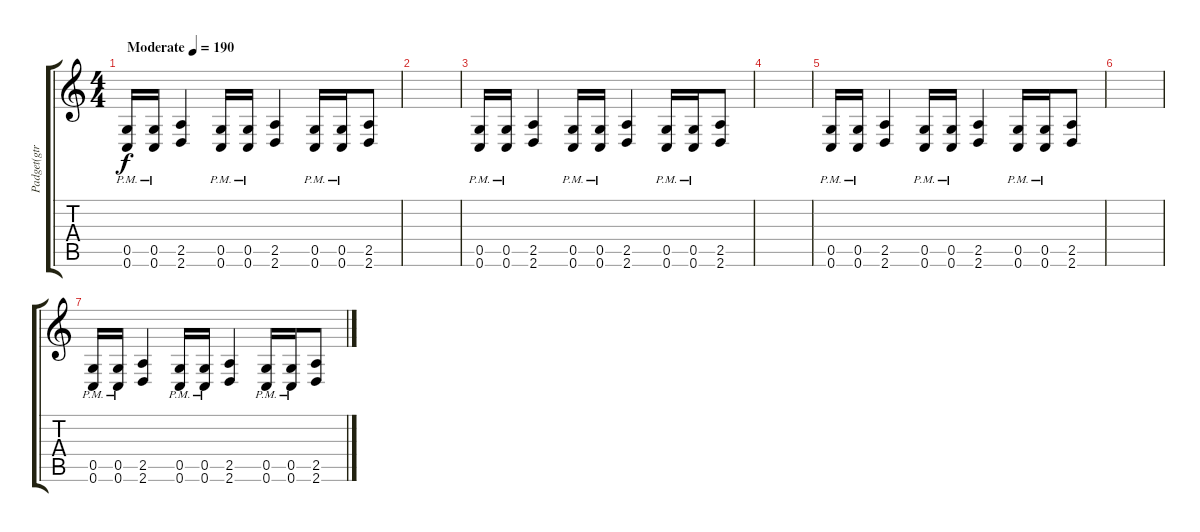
\track ("Padget(gtr.2)" "Padget(gtr") {instrument distortionguitar}
\staff {score tabs}
\tuning (D4 A3 F3 C3 G2 C2) {hide}
\ts (4 4)
\tempo (190 "Moderate")
\clef g2
\ks c
(0.5{pm} 0.6{pm}).16{dy f instrument distortionguitar} (0.5{pm} 0.6{pm}).16 (2.5 2.6).4 (0.5{pm} 0.6{pm}).16 (0.5{pm} 0.6{pm}).16 (2.5 2.6).4 (0.5 0.6{pm}).16 (0.5 0.6{pm}).16 (2.5 2.6).8 |
|
(0.5{pm} 0.6{pm}).16 (0.5{pm} 0.6{pm}).16 (2.5 2.6).4 (0.5{pm} 0.6{pm}).16 (0.5{pm} 0.6{pm}).16 (2.5 2.6).4 (0.5 0.6{pm}).16 (0.5 0.6{pm}).16 (2.5 2.6).8 |
|
(0.5{pm} 0.6{pm}).16 (0.5{pm} 0.6{pm}).16 (2.5 2.6).4 (0.5{pm} 0.6{pm}).16 (0.5{pm} 0.6{pm}).16 (2.5 2.6).4 (0.5 0.6{pm}).16 (0.5 0.6{pm}).16 (2.5 2.6).8 |
|
(0.5{pm} 0.6{pm}).16 (0.5{pm} 0.6{pm}).16 (2.5 2.6).4 (0.5{pm} 0.6{pm}).16 (0.5{pm} 0.6{pm}).16 (2.5 2.6).4 (0.5 0.6{pm}).16 (0.5 0.6{pm}).16 (2.5 2.6).8
